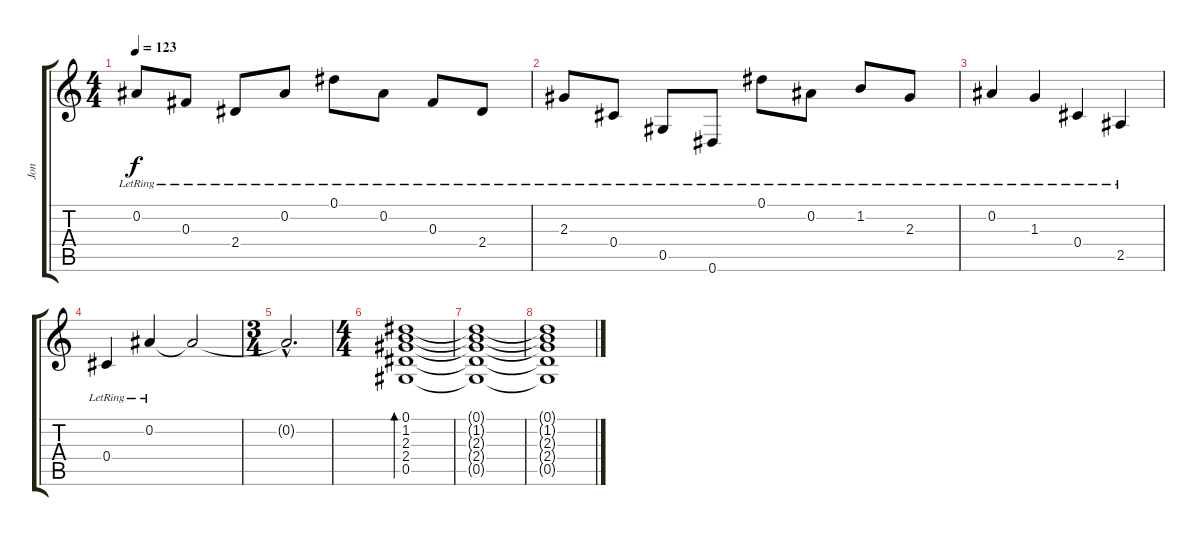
\track ("Jon" "Jon") {instrument acousticguitarnylon}
\staff {score tabs}
\tuning (Eb4 Bb3 Gb3 Db3 Ab2 Eb2) {hide}
\ts (4 4)
\tempo 123
\clef g2
\ks c
0.2{lr}.8{dy f} 0.3{lr}.8 2.4{lr}.8 0.2{lr}.8 0.1{lr}.8 0.2{lr}.8 0.3{lr}.8 2.4{lr}.8 |
2.3{lr}.8 0.4{lr}.8 0.5{lr}.8 0.6{lr}.8 0.1{lr}.8 0.2{lr}.8 1.2{lr}.8 2.3{lr}.8 |
0.2{lr}.4 1.3{lr}.4 0.4{lr}.4 2.5{lr}.4 |
0.4{lr}.4 0.2{lr}.4 0.2{t}.2 |
\ts (3 4)
0.2{hac t}.2{d} |
\ts (4 4)
(0.1 1.2 2.3 2.4 0.5).1{bd 240} |
(0.1{t} 1.2{t} 2.3{t} 2.4{t} 0.5{t}).1 |
(0.1{t} 1.2{t} 2.3{t} 2.4{t} 0.5{t}).1
